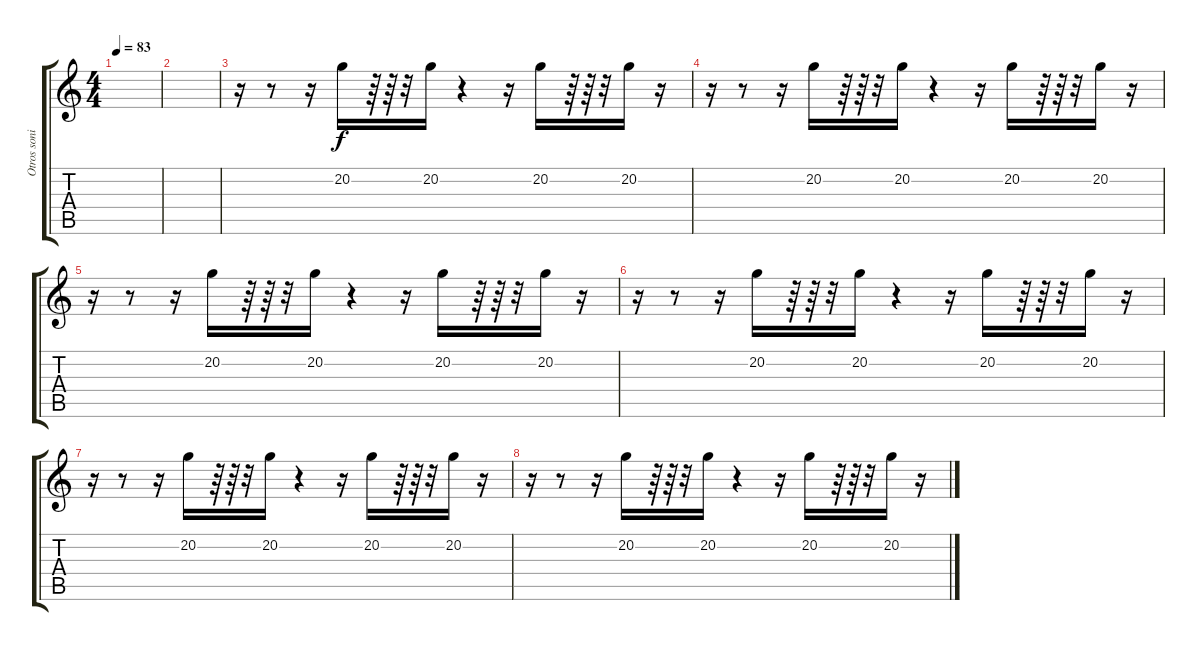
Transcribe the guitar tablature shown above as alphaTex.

\track ("Otros sonidos" "Otros soni") {instrument synthdrum}
\staff {score tabs}
\tuning (E4 B3 G3 D3 A2 E2) {hide}
\ts (4 4)
\tempo 83
\clef g2
\ks c
|
|
r.16 r.8 r.16 20.2.16 r.64 r.64 r.32 20.2.16 r.4 r.16 20.2.16 r.64 r.64 r.32 20.2.16 r.16 |
r.16 r.8 r.16 20.2.16 r.64 r.64 r.32 20.2.16 r.4 r.16 20.2.16 r.64 r.64 r.32 20.2.16 r.16 |
r.16 r.8 r.16 20.2.16 r.64 r.64 r.32 20.2.16 r.4 r.16 20.2.16 r.64 r.64 r.32 20.2.16 r.16 |
r.16 r.8 r.16 20.2.16 r.64 r.64 r.32 20.2.16 r.4 r.16 20.2.16 r.64 r.64 r.32 20.2.16 r.16 |
r.16 r.8 r.16 20.2.16 r.64 r.64 r.32 20.2.16 r.4 r.16 20.2.16 r.64 r.64 r.32 20.2.16 r.16 |
r.16 r.8 r.16 20.2.16 r.64 r.64 r.32 20.2.16 r.4 r.16 20.2.16 r.64 r.64 r.32 20.2.16 r.16
